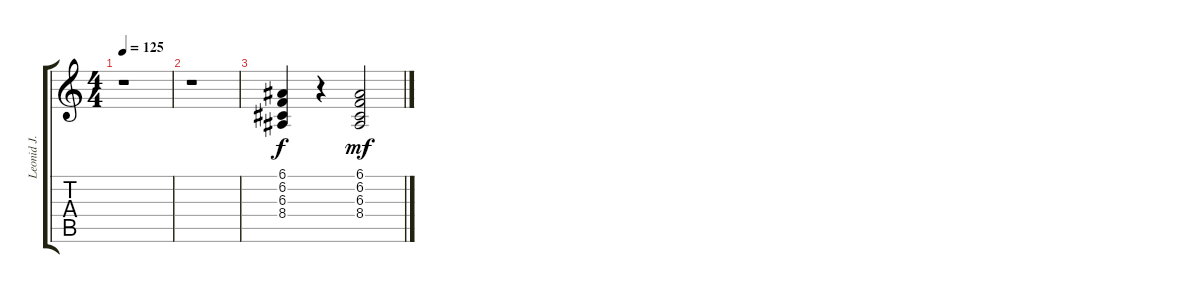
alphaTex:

\track ("Leonid J." "Leonid J.") {instrument brightacousticpiano}
\staff {score tabs}
\tuning (E4 B3 G3 D3 A2 E2) {hide}
\ts (4 4)
\tempo 125
\clef g2
\ks c
r.1{dy f} |
r.1 |
(6.1 6.2 6.3 8.4).4 r.4 (6.1 6.2 6.3 8.4).2{dy mf}
